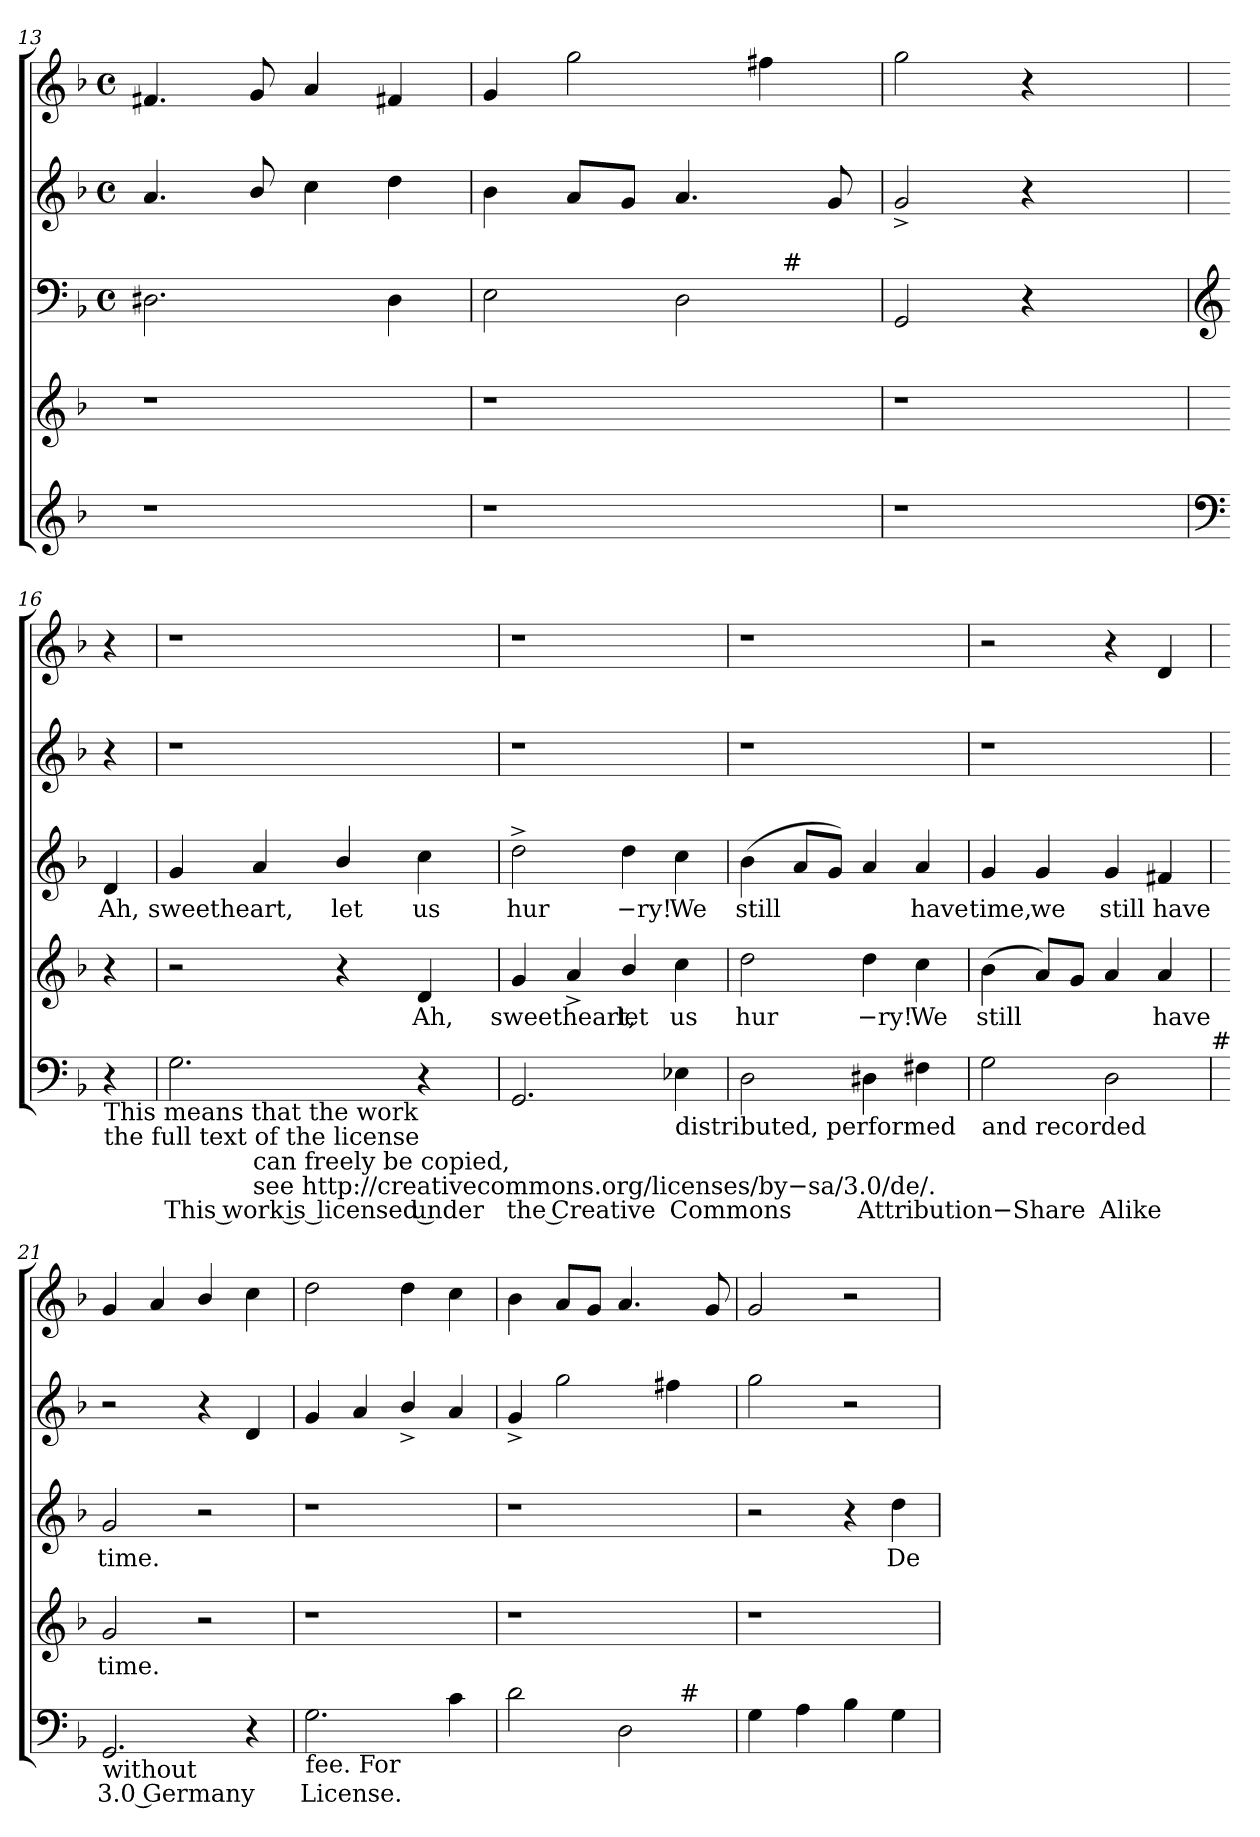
**kern	**text	**kern	**text	**kern	**text	**kern	**kern
*part5	*part5	*part4	*part4	*part3	*part3	*part2	*part1
*staff5	*staff5	*staff4	*staff4	*staff3	*staff3	*staff2	*staff1
*clefG2	*	*clefG2	*	*clefF4	*	*clefG2	*clefG2
*k[b-]	*	*k[b-]	*	*k[b-]	*	*k[b-]	*k[b-]
*F:	*	*F:	*	*F:	*	*F:	*F:
*	*	*	*	*M4/4	*	*M4/4	*M4/4
*	*	*	*	*met(c)	*	*met(c)	*met(c)
=13	=13	=13	=13	=13	=13	=13	=13
1r	.	1r	.	2.D#\	.	4.a/	4.f#X/
.	.	.	.	.	.	8b-/	8g/
.	.	.	.	.	.	4cc\	4a/
.	.	.	.	4D#\	.	4dd\	4f#X/
=14	=14	=14	=14	=14	=14	=14	=14
*	*	*	*	*^	*	*	*
1r	.	1r	.	2E\	2ryy	.	4b-\	4g/
.	.	.	.	.	.	.	8a/L	2gg\
.	.	.	.	.	.	.	8g/J	.
.	.	.	.	2D>\	4ryy	.	4.a/	.
.	.	.	.	.	32ryy	.	.	4ff#X\
!	!	!	!	!	!LO:TX:a:t=#	!	!	!
.	.	.	.	.	8..ryy	.	.	.
.	.	.	.	.	.	.	8g/	.
*	*	*	*	*v	*v	*	*	*
=15	=15	=15	=15	=15	=15	=15	=15
1r	.	1r	.	2GG/	.	2g^</	2gg\
.	.	.	.	4r	.	4r	4r
.	.	.	.	4ryy	.	4ryy	4ryy
!!LO:LB:g=z
=16!	=16!	=16!	=16!	=16!	=16!	=16!	=16!
*clefF4	*	*	*	*clefG2	*	*	*
!LO:TX:b:t=This means that the work	!	!	!	!	!	!	!
!LO:TX:b:t=the full text of the license	!	!	!	!	!	!	!
!	!	!	!	!	!LO:LY:b	!	!
4r	.	4r	.	4d/	Ah,	4r	4r
=17	=17	=17	=17	=17	=17	=17	=17
!	!LO:LY:b:rj	!	!	!	!LO:LY:b	!	!
*^	*	*	*	*	*	*	*
2.G\	4ryy	This work is licensed under	2r	.	4g/	sweetheart,	1r	1r
!	!LO:TX:b:t=can freely be copied,	!	!	!	!	!	!	!
!	!LO:TX:b:t=see http&colon;//creativecommons.org/licenses/by−sa/3.0/de/.	!	!	!	!	!	!	!
.	2.ryy	.	.	.	4a/	.	.	.
!	!	!	!	!	!	!LO:LY:b	!	!
.	.	.	4r	.	4b-/	let	.	.
!	!	!	!	!LO:LY:b	!	!LO:LY:b	!	!
4r	.	.	4d/	Ah,	4cc\	us	.	.
=18	=18	=18	=18	=18	=18	=18	=18	=18
!	!	!LO:LY:b:rj	!	!LO:LY:b	!	!LO:LY:b	!	!
*v	*v	*	*	*	*	*	*	*
2.GG/	the Creative	4g/	sweetheart,	2dd^>\	hur	1r	1r
.	.	4a^</	.	.	.	.	.
!	!	!	!LO:LY:b	!	!LO:LY:b:rj	!	!
.	.	4b-/	let	4dd\	−ry!	.	.
!LO:TX:b:t=distributed, performed	!	!	!	!	!	!	!
!	!LO:LY:b	!	!LO:LY:b	!	!LO:LY:b	!	!
4E-X>\	Commons	4cc\	us	4cc\	We	.	.
=19	=19	=19	=19	=19	=19	=19	=19
!	!	!	!LO:LY:b	!	!LO:LY:b	!	!
2D>\	.	2dd\	hur	(>4b-\	still	1r	1r
.	.	.	.	8a/L	.	.	.
.	.	.	.	8g/J)	.	.	.
!	!LO:LY:b	!	!LO:LY:b:rj	!	!	!	!
4D#\	Attribution−Share	4dd\	−ry!	4a/	.	.	.
!	!	!	!LO:LY:b	!	!LO:LY:b	!	!
4F#X>\	.	4cc\	We	4a/	have	.	.
=20	=20	=20	=20	=20	=20	=20	=20
!LO:TX:b:t=and recorded	!	!	!	!	!	!	!
!	!	!	!LO:LY:b	!	!LO:LY:b	!	!
2G\	.	(>4b-\	still	4g/	time,	1r	2r
!	!	!	!	!	!LO:LY:b	!	!
.	.	8a/L)	.	4g/	we	.	.
.	.	8g/J	.	.	.	.	.
!	!LO:LY:b	!	!	!	!LO:LY:b	!	!
2D>\	Alike	4a/	.	4g/	still	.	4r
!	!	!	!LO:LY:b	!	!LO:LY:b	!	!
.	.	4a/	have	4f#X/	have	.	4d/
!LO:TX:a:t=#	!	!	!	!	!	!	!
=21	=21	=21	=21	=21	=21	=21	=21
!LO:TX:b:t=without	!	!	!	!	!	!	!
!	!LO:LY:b:rj	!	!LO:LY:b	!	!LO:LY:b	!	!
2.GG/	3.0 Germany	2g/	time.	2g/	time.	2r	4g/
.	.	.	.	.	.	.	4a/
.	.	2r	.	2r	.	4r	4b-/
4r	.	.	.	.	.	4d/	4cc\
=22	=22	=22	=22	=22	=22	=22	=22
!LO:TX:b:t=fee. For	!	!	!	!	!	!	!
!	!LO:LY:b	!	!	!	!	!	!
2.G\	License.	1r	.	1r	.	4g/	2dd\
.	.	.	.	.	.	4a/	.
.	.	.	.	.	.	4b-^>/	4dd\
4c>\	.	.	.	.	.	4a/	4cc\
!!LO:PB:g=z
=23	=23	=23	=23	=23	=23	=23	=23
*^	*	*	*	*	*	*	*
2d>\	2ryy	.	1r	.	1r	.	4g^</	4b-\
.	.	.	.	.	.	.	2gg\	8a/L
.	.	.	.	.	.	.	.	8g/J
2D>\	4ryy	.	.	.	.	.	.	4.a/
.	32ryy	.	.	.	.	.	4ff#X\	.
!	!LO:TX:a:t=#	!	!	!	!	!	!	!
.	8..ryy	.	.	.	.	.	.	.
.	.	.	.	.	.	.	.	8g/
*v	*v	*	*	*	*	*	*	*
=24	=24	=24	=24	=24	=24	=24	=24
4G\	.	1r	.	2r	.	2gg\	2g/
4A\	.	.	.	.	.	.	.
4B-\	.	.	.	4r	.	2r	2r
!	!	!	!	!	!LO:LY:b	!	!
4G\	.	.	.	4dd\	De	.	.
=	=	=	=	=	=	=	=
*-	*-	*-	*-	*-	*-	*-	*-
